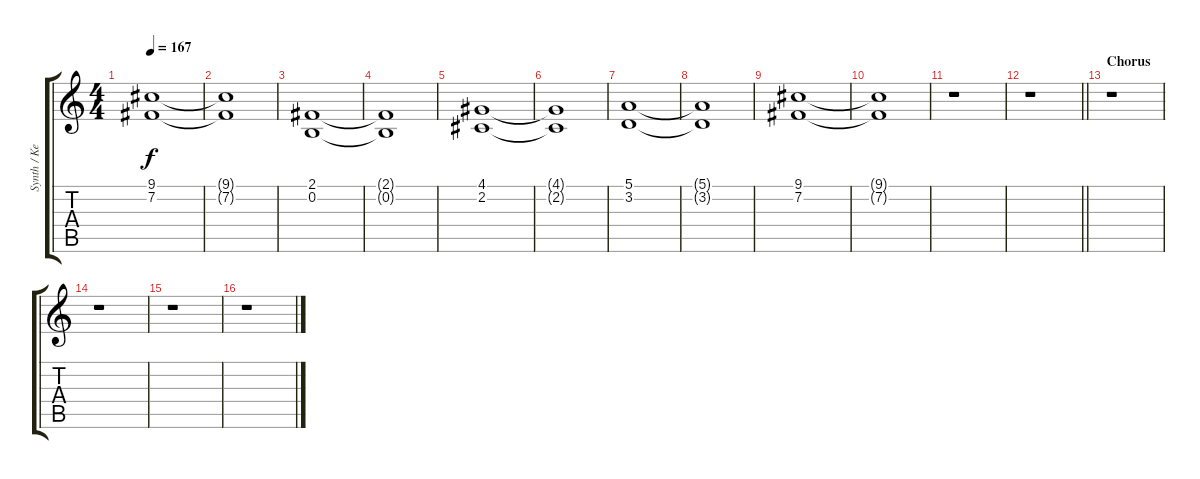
\track ("Synth / Keyboard IV" "Synth / Ke") {instrument stringensemble1}
\staff {score tabs}
\tuning (E4 B3 G3 D3 A2 E2) {hide}
\ts (4 4)
\tempo 167
\clef g2
\ks c
(9.1 7.2).1{dy f} |
(9.1{t} 7.2{t}).1 |
(2.1 0.2).1 |
(2.1{t} 0.2{t}).1 |
(4.1 2.2).1 |
(4.1{t} 2.2{t}).1 |
(5.1 3.2).1 |
(5.1{t} 3.2{t}).1 |
(9.1 7.2).1 |
(9.1{t} 7.2{t}).1 |
r.1 |
\barLineRight lightlight
r.1 |
\section ("" "Chorus")
r.1 |
r.1 |
r.1 |
r.1
